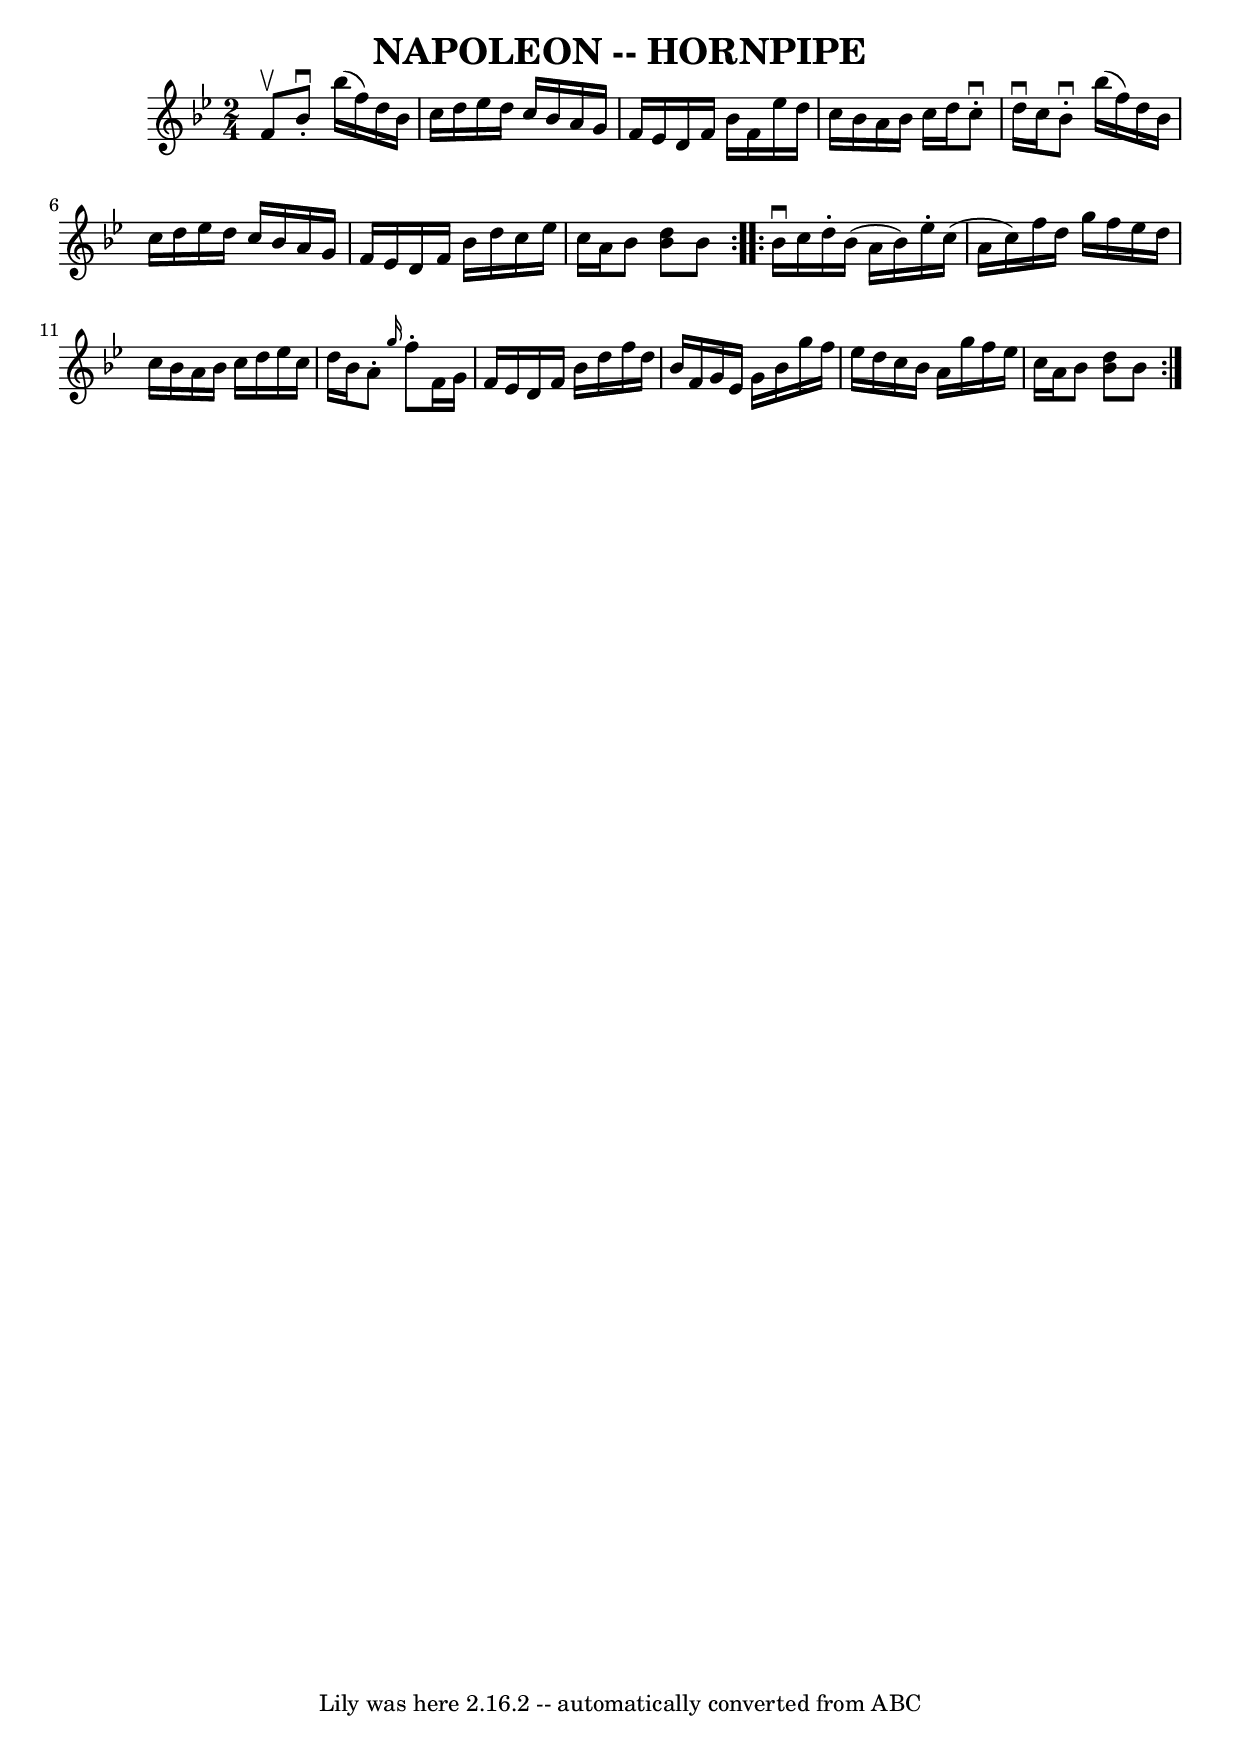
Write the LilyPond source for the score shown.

\version "2.16.2"
\include "Mammoth.ily"
\header {
  %% book = "Cole's 1000 Fiddle Tunes"
  crossRefNumber = "1"
  footnotes = ""
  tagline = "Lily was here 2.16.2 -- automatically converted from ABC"
  title = "NAPOLEON -- HORNPIPE"

}
voicedefault =  {



  \repeat volta 2 {

    \time 2/4 
    \key bes \major f'8^\upbow       |
    bes'8^\downbow-.   
    bes''16 (f''16) d''16 bes'16 c''16 d''16    |
    ees''16 
    d''16 c''16 bes'16 a'16 g'16 f'16 ees'16    |
    
    d'16 f'16 bes'16 f'16 ees''16 d''16 c''16 bes'16    
    |
    a'16 bes'16 c''16 d''16 c''8^\downbow-. d''16^\downbow c''16    |
    |
    bes'8^\downbow-. bes''16 (
    f''16) d''16 bes'16 c''16 d''16    |
    ees''16 d''16    
    c''16 bes'16 a'16 g'16 f'16 ees'16    |
    d'16 f'16    
    bes'16 d''16 c''16 ees''16 c''16 a'16    |
    bes'8  <<   
      d''8 bes'8   >> bes'8    
  }     
  \repeat volta 2 {
    bes'16^\downbow c''16  
    |
    d''16 -. bes'16 (a'16 bes'16) ees''16 -. c''16 
    (a'16 c''16)   |
    f''16 d''16 g''16 f''16 ees''16  
    d''16 c''16 bes'16    |
    a'16 bes'16 c''16 d''16    
    ees''16 c''16 d''16 bes'16    |
    a'8 -. \grace { g''16  
		  }   
    f''8 -. f'16 g'16 f'16 ees'16    |
    |
    d'16    
    f'16 bes'16 d''16 f''16 d''16 bes'16 f'16    |
    g'16  
    ees'16 g'16 bes'16 g''16 f''16 ees''16 d''16    |
    
    c''16 bes'16 a'16 g''16 f''16 ees''16 c''16 a'16    
    |
    bes'8  << d''8 bes'8   >> bes'8    
  }   

}

\score{
  <<

    \context Staff="default"
    {
      \voicedefault 
      
    }

  >>
  \layout {
    
  }
  \midi {
  }

}
